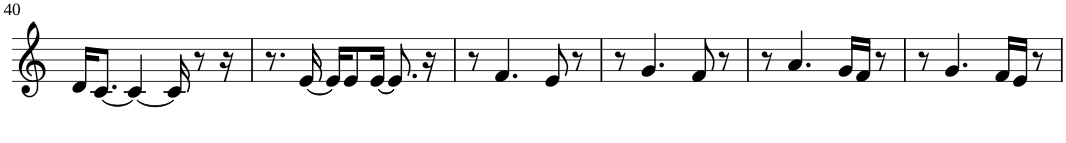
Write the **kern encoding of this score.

**kern
*part1
*staff1
*I"Violin
!!LO:PB:g=z
*clefG2
*k[]
*M3/4
=40
16d/KL
[8.c/J
4c/_
16c/]
8r
16r
=41
8.r
[16e/
16e/KL]
8e/
[16e/Jk
8.e/]
16r
=42
8r
4.f/
8e/
8r
=43
8r
4.g/
8f/
8r
=44
8r
4.a/
16g/LL
16f/JJ
8r
=45
8r
4.g/
16f/LL
16e/JJ
8r
=
*-
